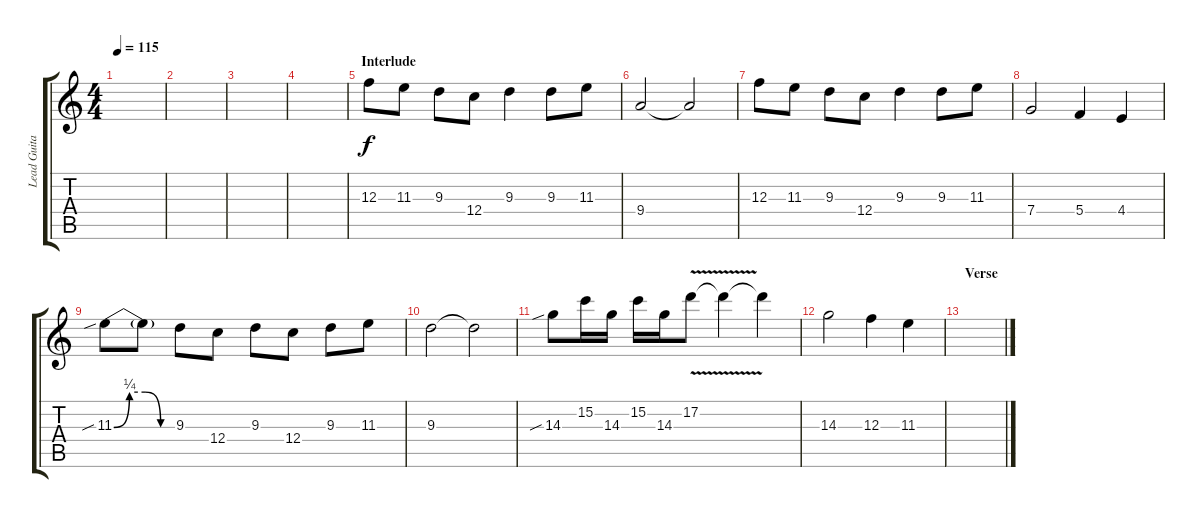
\track ("Lead Guitar" "Lead Guita") {instrument distortionguitar}
\staff {score tabs}
\tuning (D4 A3 F3 C3 G2 D2) {hide}
\ts (4 4)
\tempo 115
\clef g2
\ks c
|
|
|
|
\section ("" "Interlude")
12.3.8{volume 13} 11.3.8 9.3.8 12.4.8 9.3.4 9.3.8 11.3.8 |
9.4.2 9.4{t}.2 |
12.3.8 11.3.8 9.3.8 12.4.8 9.3.4 9.3.8 11.3.8 |
7.4.2 5.4.4 4.4.4 |
11.3{be (custom 0 0 15 1 30 1 45 0 60 0) sib}.8 11.3{t}.8 9.3.8 12.4.8 9.3.8 12.4.8 9.3.8 11.3.8 |
9.3.2 9.3{t}.2 |
14.3{sib}.8 15.2.16 14.3.16 15.2.16 14.3.16 17.2{v}.8 17.2{t}.4 17.2{t}.4 |
14.3.2 12.3.4 11.3.4 |
\section ("" "Verse")
